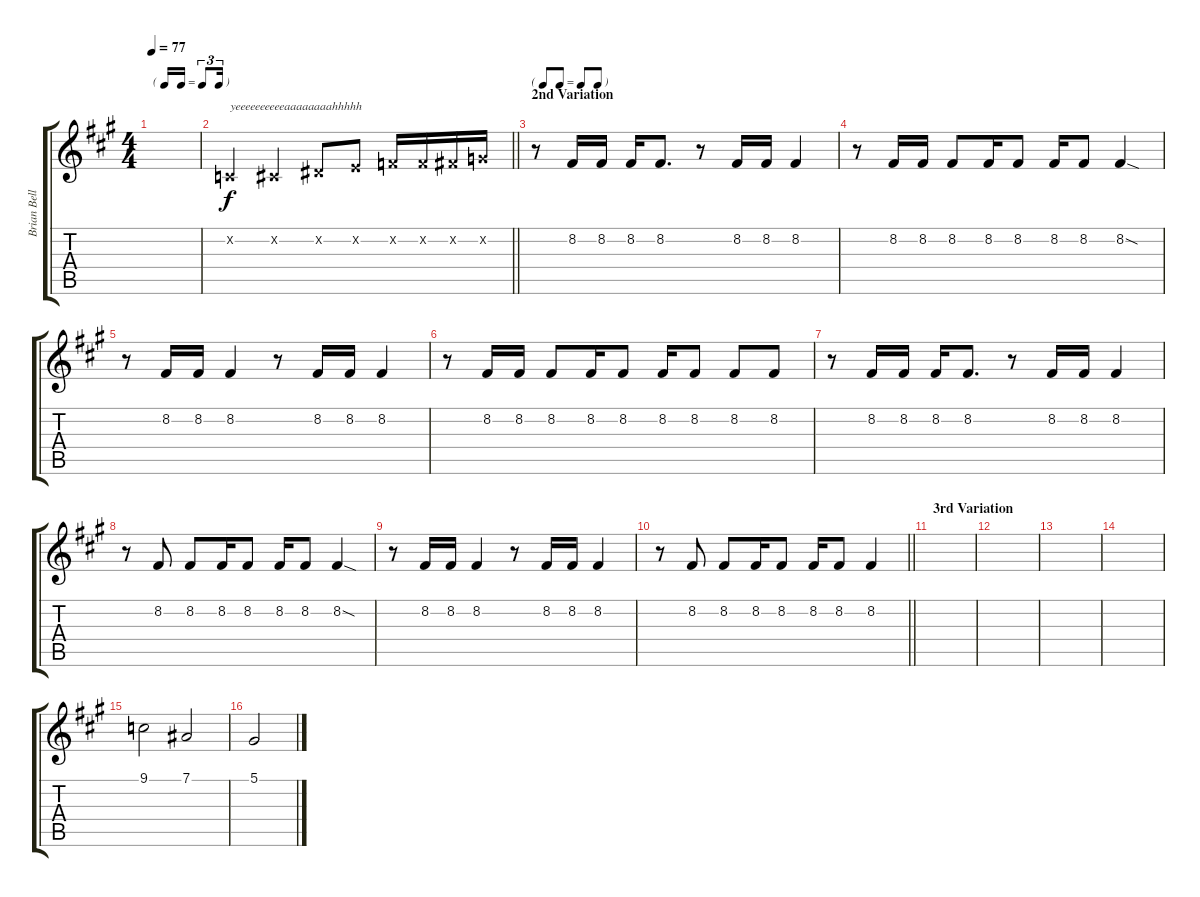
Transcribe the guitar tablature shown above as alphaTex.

\track ("Brian Bell" "Brian Bell") {instrument lead2sawtooth bank 1}
\staff {score tabs}
\tuning (Eb4 Bb3 Gb3 Db3 Ab2 Eb2) {hide}
\ts (4 4)
\tf triplet16th
\tempo 77
\clef g2
\ks a
|
\barLineRight lightlight
2.2{x}.4{txt "yeeeeeeeeeeaaaaaaaahhhhh"} 3.2{x}.4 5.2{x}.8 6.2{x}.8 7.2{x}.16 7.2{x}.16 8.2{x}.16 9.2{x}.16 |
\tf none
\section ("" "2nd Variation")
r.8 8.2.16 8.2.16 8.2.16 8.2.8{d} r.8 8.2.16 8.2.16 8.2.4 |
r.8 8.2.16 8.2.16 8.2.8 8.2.16 8.2.8 8.2.16 8.2.8 8.2{sod}.4 |
r.8 8.2.16 8.2.16 8.2.4 r.8 8.2.16 8.2.16 8.2.4 |
r.8 8.2.16 8.2.16 8.2.8 8.2.16 8.2.8 8.2.16 8.2.8 8.2.8 8.2.8 |
r.8 8.2.16 8.2.16 8.2.16 8.2.8{d} r.8 8.2.16 8.2.16 8.2.4 |
r.8 8.2.8 8.2.8 8.2.16 8.2.8 8.2.16 8.2.8 8.2{sod}.4 |
r.8 8.2.16 8.2.16 8.2.4 r.8 8.2.16 8.2.16 8.2.4 |
\barLineRight lightlight
r.8 8.2.8 8.2.8 8.2.16 8.2.8 8.2.16 8.2.8 8.2.4 |
\section ("" "3rd Variation")
|
|
|
|
9.1.2 7.1.2 |
5.1.2
